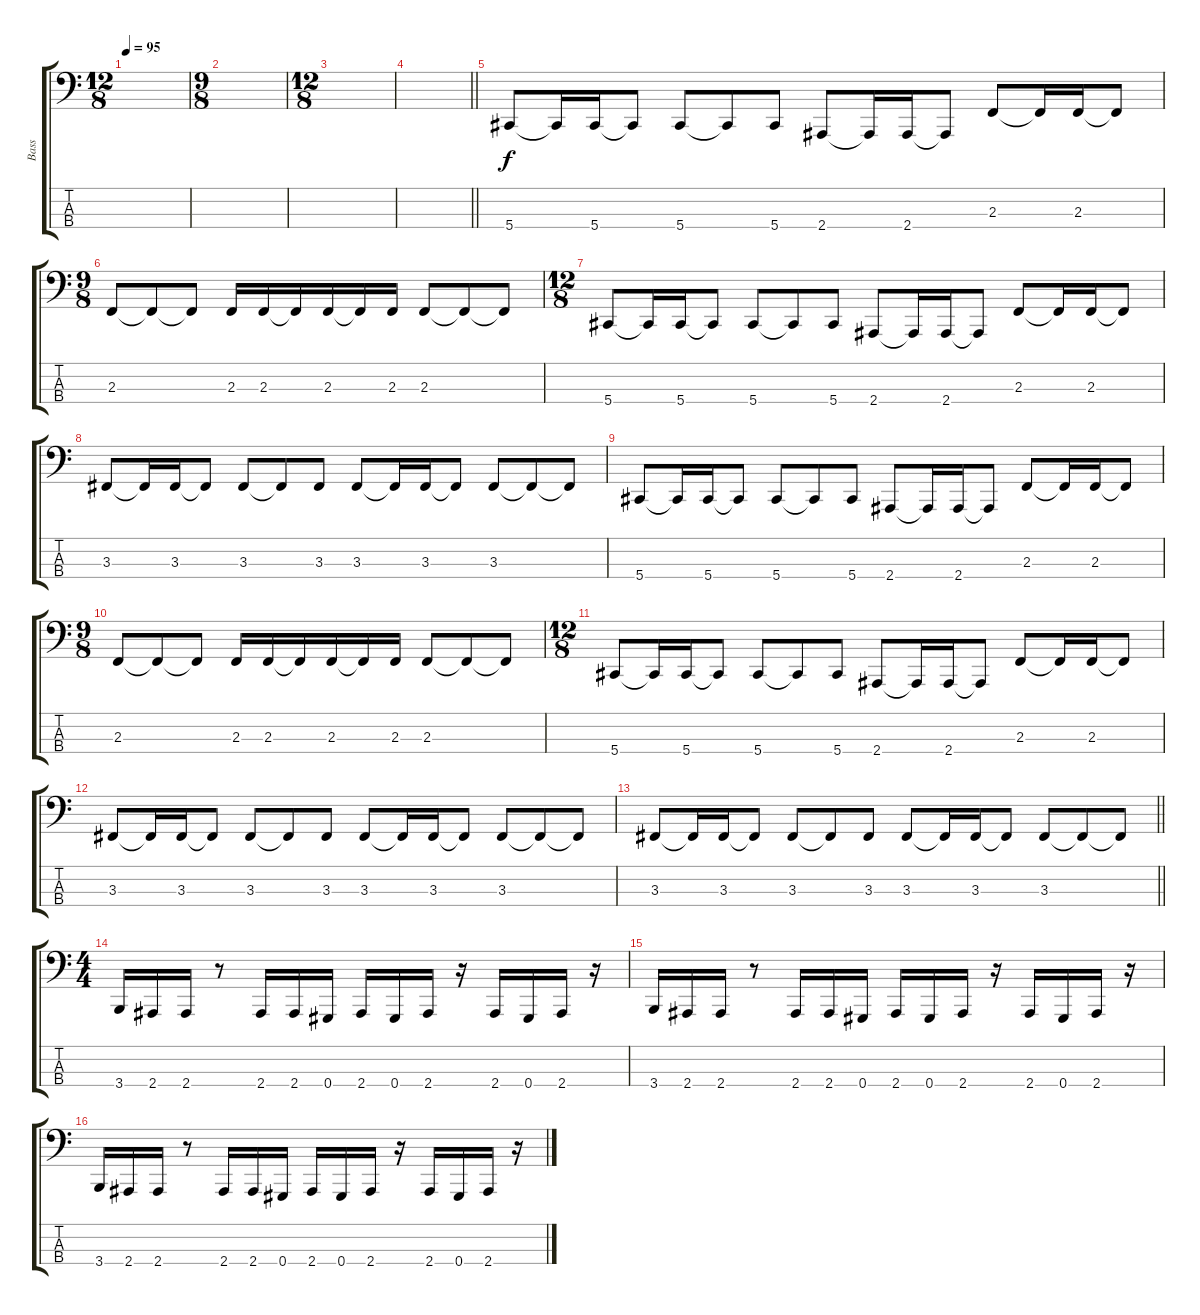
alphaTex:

\track ("Bass" "Bass") {instrument electricbassfinger}
\staff {score tabs}
\tuning (Db2 Ab1 Eb1 Ab0) {hide}
\ts (12 8)
\tempo 95
\clef f4
\ks c
|
\ts (9 8)
|
\ts (12 8)
|
\barLineRight lightlight
|
\section ("" "")
5.4.8 5.4{t}.16 5.4.16 5.4{t}.8 5.4.8 5.4{t}.8 5.4.8 2.4.8 2.4{t}.16 2.4.16 2.4{t}.8 2.3.8 2.3{t}.16 2.3.16 2.3{t}.8 |
\ts (9 8)
2.3.8 2.3{t}.8 2.3{t}.8 2.3.16 2.3.16 2.3{t}.16 2.3.16 2.3{t}.16 2.3.16 2.3.8 2.3{t}.8 2.3{t}.8 |
\ts (12 8)
5.4.8 5.4{t}.16 5.4.16 5.4{t}.8 5.4.8 5.4{t}.8 5.4.8 2.4.8 2.4{t}.16 2.4.16 2.4{t}.8 2.3.8 2.3{t}.16 2.3.16 2.3{t}.8 |
3.3.8 3.3{t}.16 3.3.16 3.3{t}.8 3.3.8 3.3{t}.8 3.3.8 3.3.8 3.3{t}.16 3.3.16 3.3{t}.8 3.3.8 3.3{t}.8 3.3{t}.8 |
5.4.8 5.4{t}.16 5.4.16 5.4{t}.8 5.4.8 5.4{t}.8 5.4.8 2.4.8 2.4{t}.16 2.4.16 2.4{t}.8 2.3.8 2.3{t}.16 2.3.16 2.3{t}.8 |
\ts (9 8)
2.3.8 2.3{t}.8 2.3{t}.8 2.3.16 2.3.16 2.3{t}.16 2.3.16 2.3{t}.16 2.3.16 2.3.8 2.3{t}.8 2.3{t}.8 |
\ts (12 8)
5.4.8 5.4{t}.16 5.4.16 5.4{t}.8 5.4.8 5.4{t}.8 5.4.8 2.4.8 2.4{t}.16 2.4.16 2.4{t}.8 2.3.8 2.3{t}.16 2.3.16 2.3{t}.8 |
3.3.8 3.3{t}.16 3.3.16 3.3{t}.8 3.3.8 3.3{t}.8 3.3.8 3.3.8 3.3{t}.16 3.3.16 3.3{t}.8 3.3.8 3.3{t}.8 3.3{t}.8 |
\barLineRight lightlight
3.3.8 3.3{t}.16 3.3.16 3.3{t}.8 3.3.8 3.3{t}.8 3.3.8 3.3.8 3.3{t}.16 3.3.16 3.3{t}.8 3.3.8 3.3{t}.8 3.3{t}.8 |
\ts (4 4)
\section ("" "")
3.4.16 2.4.16 2.4.16 r.8 2.4.16 2.4.16 0.4.16 2.4.16 0.4.16 2.4.16 r.16 2.4.16 0.4.16 2.4.16 r.16 |
3.4.16 2.4.16 2.4.16 r.8 2.4.16 2.4.16 0.4.16 2.4.16 0.4.16 2.4.16 r.16 2.4.16 0.4.16 2.4.16 r.16 |
3.4.16 2.4.16 2.4.16 r.8 2.4.16 2.4.16 0.4.16 2.4.16 0.4.16 2.4.16 r.16 2.4.16 0.4.16 2.4.16 r.16
